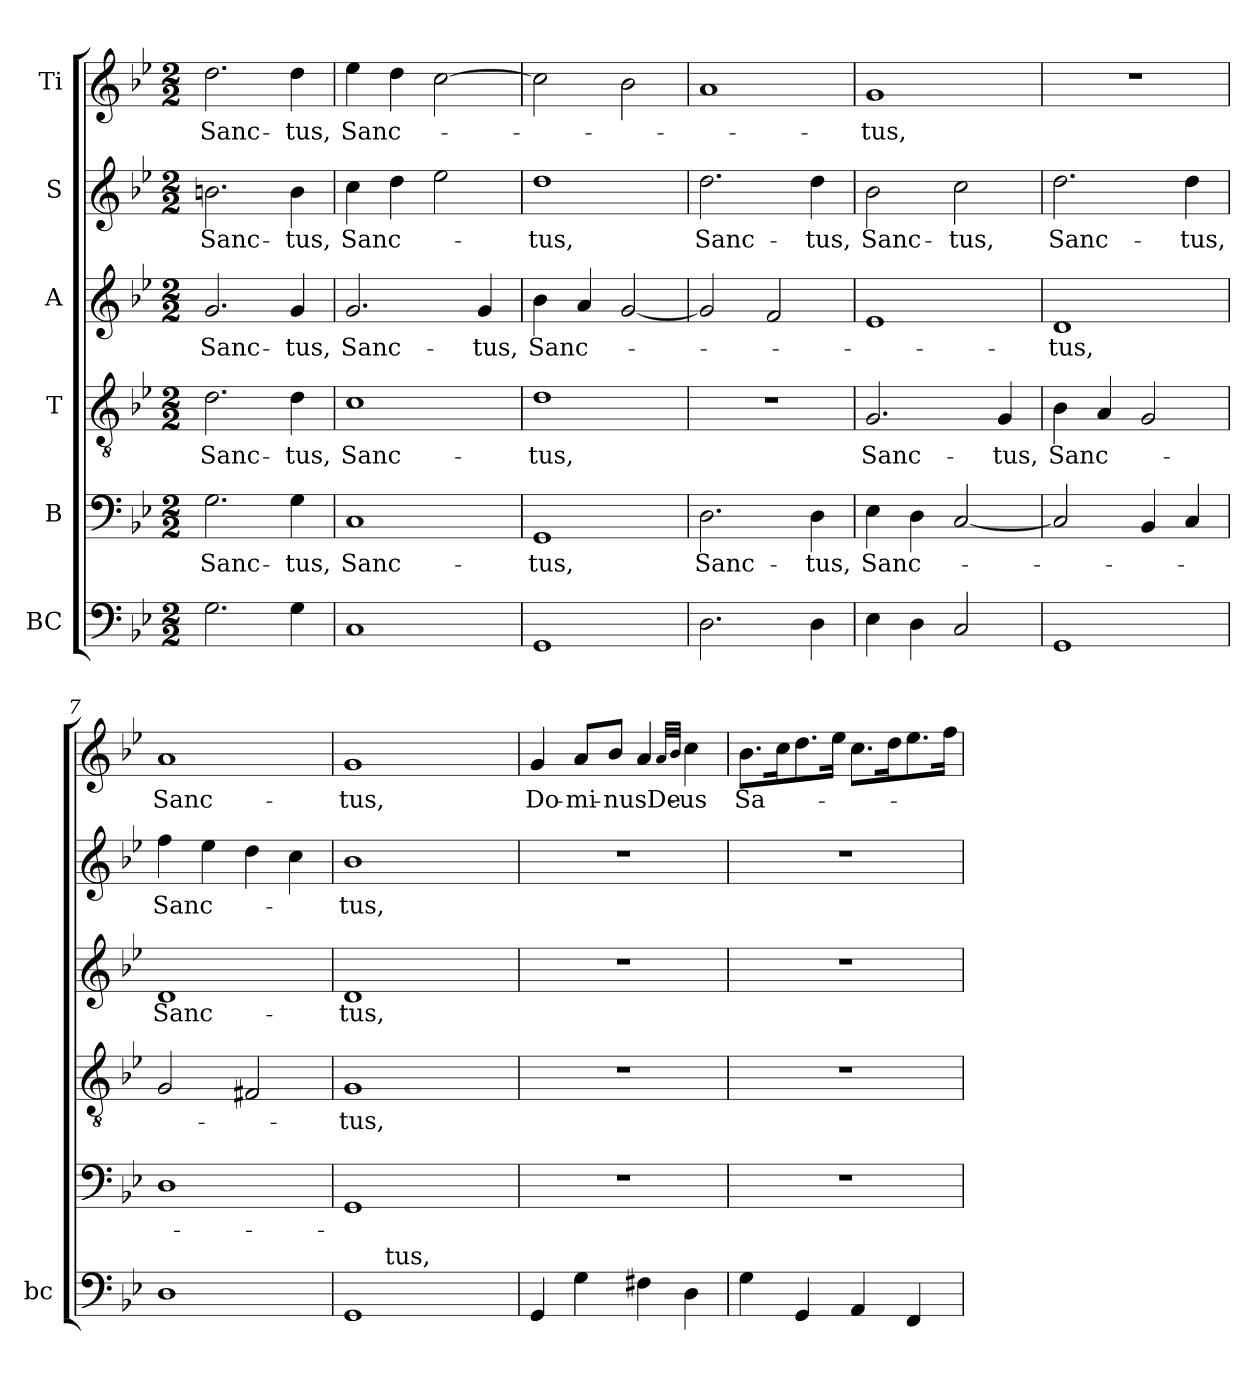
**kern	**kern	**text	**kern	**text	**kern	**text	**kern	**text	**kern	**text
*part6	*part5	*part5	*part4	*part4	*part3	*part3	*part2	*part2	*part1	*part1
*staff6	*staff5	*staff5	*staff4	*staff4	*staff3	*staff3	*staff2	*staff2	*staff1	*staff1
*I"BC	*I"B	*	*I"T	*	*I"A	*	*I"S	*	*I"Ti	*
*I'bc	*	*	*	*	*	*	*	*	*	*
*clefF4	*clefF4	*	*clefGv2	*	*clefG2	*	*clefG2	*	*clefG2	*
*k[b-e-]	*k[b-e-]	*	*k[b-e-]	*	*k[b-e-]	*	*k[b-e-]	*	*k[b-e-]	*
*B-:	*B-:	*	*B-:	*	*B-:	*	*B-:	*	*B-:	*
*M2/2	*M2/2	*	*M2/2	*	*M2/2	*	*M2/2	*	*M2/2	*
=1	=1	=1	=1	=1	=1	=1	=1	=1	=1	=1
!	!	!LO:LY:b	!	!LO:LY:b	!	!LO:LY:b	!	!LO:LY:b	!	!LO:LY:b
2.G\	2.G\	Sanc-	2.d\	Sanc-	2.g/	Sanc-	2.bn\	Sanc-	2.dd\	Sanc-
!	!	!LO:LY:b	!	!LO:LY:b	!	!LO:LY:b	!	!LO:LY:b	!	!LO:LY:b
4G\	4G\	-tus,	4d\	-tus,	4g/	-tus,	4b\	-tus,	4dd\	-tus,
=2	=2	=2	=2	=2	=2	=2	=2	=2	=2	=2
!	!	!LO:LY:b	!	!LO:LY:b	!	!LO:LY:b	!	!LO:LY:b	!	!LO:LY:b
1C	1C	Sanc-	1c	Sanc-	2.g/	Sanc-	4cc\	Sanc-	4ee-\	Sanc-
.	.	.	.	.	.	.	4dd\	.	4dd\	.
.	.	.	.	.	.	.	2ee-\	.	[>2cc\	.
!	!	!	!	!	!	!LO:LY:b	!	!	!	!
.	.	.	.	.	4g/	-tus,	.	.	.	.
=3	=3	=3	=3	=3	=3	=3	=3	=3	=3	=3
!	!	!LO:LY:b	!	!LO:LY:b	!	!LO:LY:b	!	!LO:LY:b	!	!
1GG	1GG	-tus,	1d	-tus,	4b-\	Sanc-	1dd	-tus,	2cc\]	.
.	.	.	.	.	4a/	.	.	.	.	.
.	.	.	.	.	[<2g/	.	.	.	2b-\	.
=4	=4	=4	=4	=4	=4	=4	=4	=4	=4	=4
!	!	!LO:LY:b	!	!	!	!	!	!LO:LY:b	!	!
2.D\	2.D\	Sanc-	1r	.	2g/]	.	2.dd\	Sanc-	1a	.
.	.	.	.	.	2f/	.	.	.	.	.
!	!	!LO:LY:b	!	!	!	!	!	!LO:LY:b	!	!
4D\	4D\	-tus,	.	.	.	.	4dd\	-tus,	.	.
=5	=5	=5	=5	=5	=5	=5	=5	=5	=5	=5
!	!	!LO:LY:b	!	!LO:LY:b	!	!	!	!LO:LY:b	!	!LO:LY:b
4E-\	4E-\	Sanc-	2.G/	Sanc-	1e-	.	2b-\	Sanc-	1g	-tus,
4D\	4D\	.	.	.	.	.	.	.	.	.
!	!	!	!	!	!	!	!	!LO:LY:b	!	!
2C/	[<2C/	.	.	.	.	.	2cc\	-tus,	.	.
!	!	!	!	!LO:LY:b	!	!	!	!	!	!
.	.	.	4G/	-tus,	.	.	.	.	.	.
=6	=6	=6	=6	=6	=6	=6	=6	=6	=6	=6
!	!	!	!	!LO:LY:b	!	!LO:LY:b	!	!LO:LY:b	!	!
1GG	2C/]	.	4B-\	Sanc-	1d	-tus,	2.dd\	Sanc-	1r	.
.	.	.	4A/	.	.	.	.	.	.	.
.	4BB-/	.	2G/	.	.	.	.	.	.	.
!	!	!	!	!	!	!	!	!LO:LY:b	!	!
.	4C/	.	.	.	.	.	4dd\	-tus,	.	.
!!LO:LB:g=z
=7	=7	=7	=7	=7	=7	=7	=7	=7	=7	=7
!	!	!	!	!	!	!LO:LY:b	!	!LO:LY:b	!	!LO:LY:b
1D	1D	.	2G/	.	1d	Sanc-	4ff\	Sanc-	1a	Sanc-
.	.	.	.	.	.	.	4ee-\	.	.	.
.	.	.	2F#X/	.	.	.	4dd\	.	.	.
.	.	.	.	.	.	.	4cc\	.	.	.
=8	=8	=8	=8	=8	=8	=8	=8	=8	=8	=8
!	!	!	!	!LO:LY:b	!	!LO:LY:b	!	!LO:LY:b	!	!LO:LY:b
*^	*	*	*	*	*	*	*	*	*	*
1GG	8ryy	1GG	.	1G	-tus,	1d	-tus,-	1b-	-tus,	1g	-tus,
.	32ryy	.	.	.	.	.	.	.	.	.	.
!	!LO:TX:a:t=tus,	!	!	!	!	!	!	!	!	!	!
.	2ryy	.	.	.	.	.	.	.	.	.	.
.	4ryy	.	.	.	.	.	.	.	.	.	.
.	16.ryy	.	.	.	.	.	.	.	.	.	.
=9	=9	=9	=9	=9	=9	=9	=9	=9	=9	=9	=9
!	!	!	!	!	!	!	!	!	!	!	!LO:LY:b
*v	*v	*	*	*	*	*	*	*	*	*	*
4GG/	1r	.	1r	.	1r	.	1r	.	4g/	Do-
!	!	!	!	!	!	!	!	!	!	!LO:LY:b
4G\	.	.	.	.	.	.	.	.	8a/L	-mi-
!	!	!	!	!	!	!	!	!	!	!LO:LY:b
.	.	.	.	.	.	.	.	.	8b-/J	-nusDe-
4F#X\	.	.	.	.	.	.	.	.	4a/	.
.	.	.	.	.	.	.	.	.	32qa/LLL	.
.	.	.	.	.	.	.	.	.	32qb-/JJJ	.
!	!	!	!	!	!	!	!	!	!	!LO:LY:b
4D\	.	.	.	.	.	.	.	.	4cc\	-us
=10	=10	=10	=10	=10	=10	=10	=10	=10	=10	=10
!	!	!	!	!	!	!	!	!	!	!LO:LY:b
4G\	1r	.	1r	.	1r	.	1r	.	8.b-\L	Sa-
.	.	.	.	.	.	.	.	.	16cc\k	.
4GG/	.	.	.	.	.	.	.	.	8.dd\	.
.	.	.	.	.	.	.	.	.	16ee-\Jk	.
4AA/	.	.	.	.	.	.	.	.	8.cc\L	.
.	.	.	.	.	.	.	.	.	16dd\k	.
4FF/	.	.	.	.	.	.	.	.	8.ee-\	.
.	.	.	.	.	.	.	.	.	16ff\Jk	.
=	=	=	=	=	=	=	=	=	=	=
*-	*-	*-	*-	*-	*-	*-	*-	*-	*-	*-
